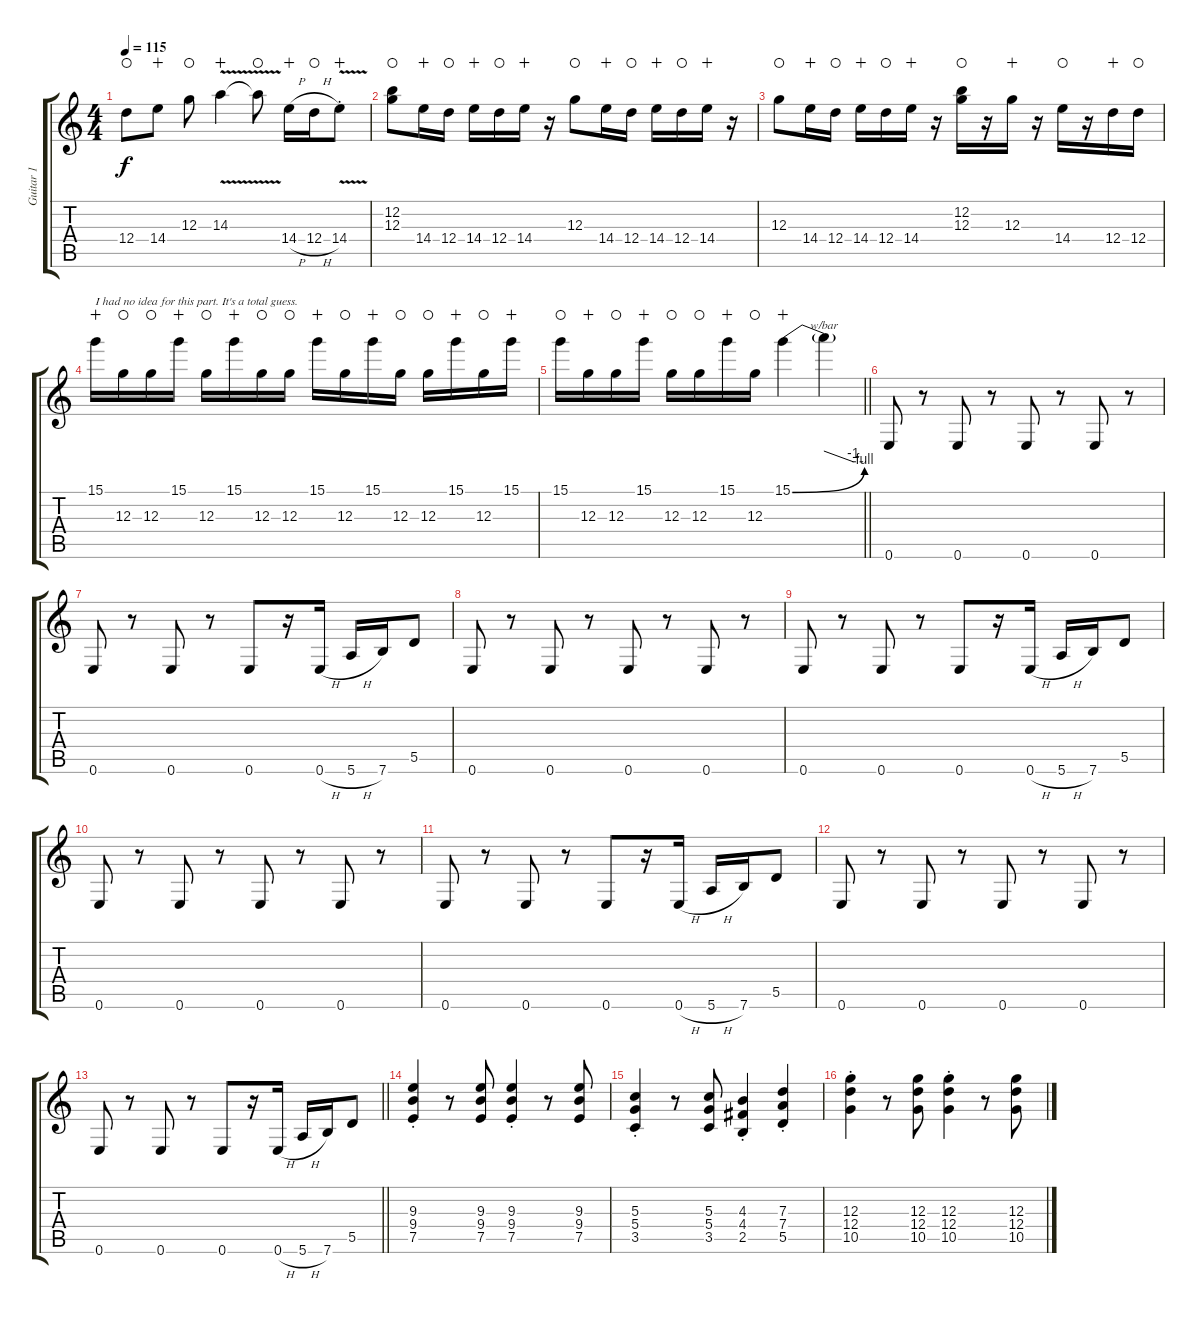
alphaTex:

\track ("Guitar 1" "Guitar 1") {instrument distortionguitar}
\staff {score tabs}
\tuning (E4 B3 G3 D3 A2 E2) {hide}
\ts (4 4)
\tempo 115
\clef g2
\ks c
12.4.8{dy f waho} 14.4.8{wahc} 12.3.8{waho} 14.3{v}.4{wahc} 14.3{t}.8{waho} 14.4{h}.16{wahc} 12.4{h}.16{waho} 14.4{v st}.8{wahc} |
(12.2 12.3).8{waho} 14.4.16{wahc} 12.4.16{waho} 14.4.16{wahc} 12.4.16{waho} 14.4.16{wahc} r.16 12.3.8{waho} 14.4.16{wahc} 12.4.16{waho} 14.4.16{wahc} 12.4.16{waho} 14.4.16{wahc} r.16 |
12.3.8{waho} 14.4.16{wahc} 12.4.16{waho} 14.4.16{wahc} 12.4.16{waho} 14.4.16{wahc} r.16 (12.2 12.3).16{waho} r.16 12.3.16{wahc} r.16 14.4.16{waho} r.16 12.4.16{wahc} 12.4.16{waho} |
15.1.16{txt "I had no idea for this part. It's a total guess." wahc} 12.3.16{waho} 12.3.16{waho} 15.1.16{wahc} 12.3.16{waho} 15.1.16{wahc} 12.3.16{waho} 12.3.16{waho} 15.1.16{wahc} 12.3.16{waho} 15.1.16{wahc} 12.3.16{waho} 12.3.16{waho} 15.1.16{wahc} 12.3.16{waho} 15.1.16{wahc} |
\barLineRight lightlight
15.1.16{waho} 12.3.16{wahc} 12.3.16{waho} 15.1.16{wahc} 12.3.16{waho} 12.3.16{waho} 15.1.16{wahc} 12.3.16{waho} 15.1{be (bend 0 0 60 4)}.4{wahc} 15.1{t}.4{tbe (custom default 0 0 45 -4 60 -4)} |
0.6.8 r.8 0.6.8 r.8 0.6.8 r.8 0.6.8 r.8 |
0.6.8 r.8 0.6.8 r.8 0.6.8 r.16 0.6{h}.16 5.6{h}.16 7.6.16 5.5.8 |
0.6.8 r.8 0.6.8 r.8 0.6.8 r.8 0.6.8 r.8 |
0.6.8 r.8 0.6.8 r.8 0.6.8 r.16 0.6{h}.16 5.6{h}.16 7.6.16 5.5.8 |
0.6.8 r.8 0.6.8 r.8 0.6.8 r.8 0.6.8 r.8 |
0.6.8 r.8 0.6.8 r.8 0.6.8 r.16 0.6{h}.16 5.6{h}.16 7.6.16 5.5.8 |
0.6.8 r.8 0.6.8 r.8 0.6.8 r.8 0.6.8 r.8 |
\barLineRight lightlight
0.6.8 r.8 0.6.8 r.8 0.6.8 r.16 0.6{h}.16 5.6{h}.16 7.6.16 5.5.8 |
(9.3{st} 9.4{st} 7.5{st}).4 r.8 (9.3 9.4 7.5).8 (9.3{st} 9.4{st} 7.5{st}).4 r.8 (9.3 9.4 7.5).8 |
(5.3{st} 5.4{st} 3.5{st}).4 r.8 (5.3 5.4 3.5).8 (4.3{st} 4.4{st} 2.5{st}).4 (7.3{st} 7.4{st} 5.5{st}).4 |
(12.3{st} 12.4{st} 10.5{st}).4 r.8 (12.3 12.4 10.5).8 (12.3{st} 12.4{st} 10.5{st}).4 r.8 (12.3 12.4 10.5).8
